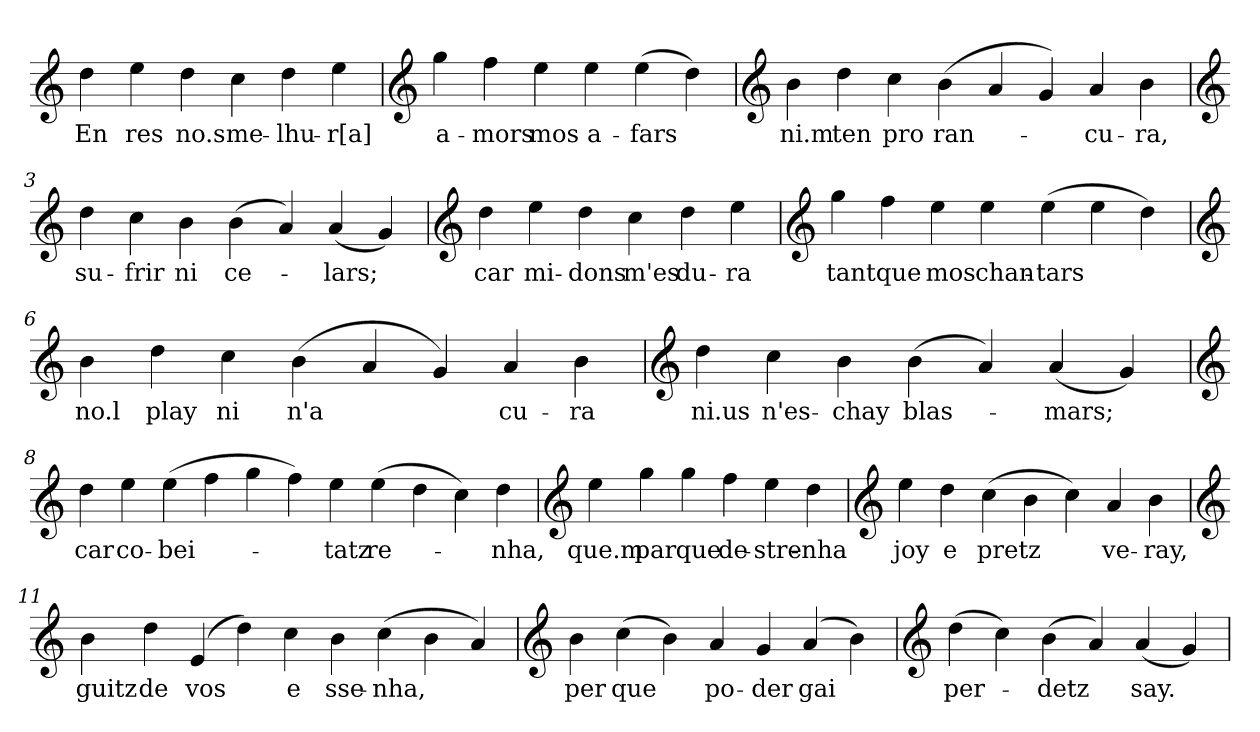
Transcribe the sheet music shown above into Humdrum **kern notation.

**kern	**text
*part1	*part1
*staff1	*staff1
*clefG2	*
=	=
4dd	En
4ee	res
4dd	no.s
4cc	me-
4dd	-lhu-
4ee	-r[a]
=1	=1
*clefG2	*
4gg	a-
4ff	-mors
4ee	mos
4ee	a-
(4ee	-fars
4dd)	.
=2	=2
*clefG2	*
4b	ni.m
4dd	ten
4cc	pro
(4b	ran-
4a	.
4g)	.
4a	-cu-
4b	-ra,
=3	=3
*clefG2	*
4dd	su-
4cc	-frir
4b	ni
(4b	ce-
4a)	.
(4a	-lars;
4g)	.
=4	=4
*clefG2	*
4dd	car
4ee	mi-
4dd	-dons
4cc	m'es
4dd	du-
4ee	-ra
=5	=5
*clefG2	*
4gg	tant
4ff	que
4ee	mos
4ee	chan-
(4ee	-tars
4ee	.
4dd)	.
=6	=6
*clefG2	*
4b	no.l
4dd	play
4cc	ni
(4b	n'a
4a	.
4g)	.
4a	cu-
4b	-ra
=7	=7
*clefG2	*
4dd	ni.us
4cc	n'es-
4b	-chay
(4b	blas-
4a)	.
(4a	-mars;
4g)	.
=8	=8
*clefG2	*
4dd	car
4ee	co-
(4ee	-bei-
4ff	.
4gg	.
4ff)	.
4ee	-tatz
(4ee	re-
4dd	.
4cc)	.
4dd	-nha,
=9	=9
*clefG2	*
4ee	que.m
4gg	par
4gg	que
4ff	de-
4ee	-stre-
4dd	-nha
=10	=10
*clefG2	*
4ee	joy
4dd	e
(4cc	pretz
4b	.
4cc)	.
4a	ve-
4b	-ray,
=11	=11
*clefG2	*
4b	guitz
4dd	de
(4e	vos
4dd)	.
4cc	e
4b	sse-
(4cc	-nha,
4b	.
4a)	.
=12	=12
*clefG2	*
4b	per
(4cc	que
4b)	.
4a	po-
4g	-der
(4a	gai
4b)	.
=13	=13
*clefG2	*
(4dd	per-
4cc)	.
(4b	-detz
4a)	.
(4a	say.
4g)	.
=	=
*-	*-
